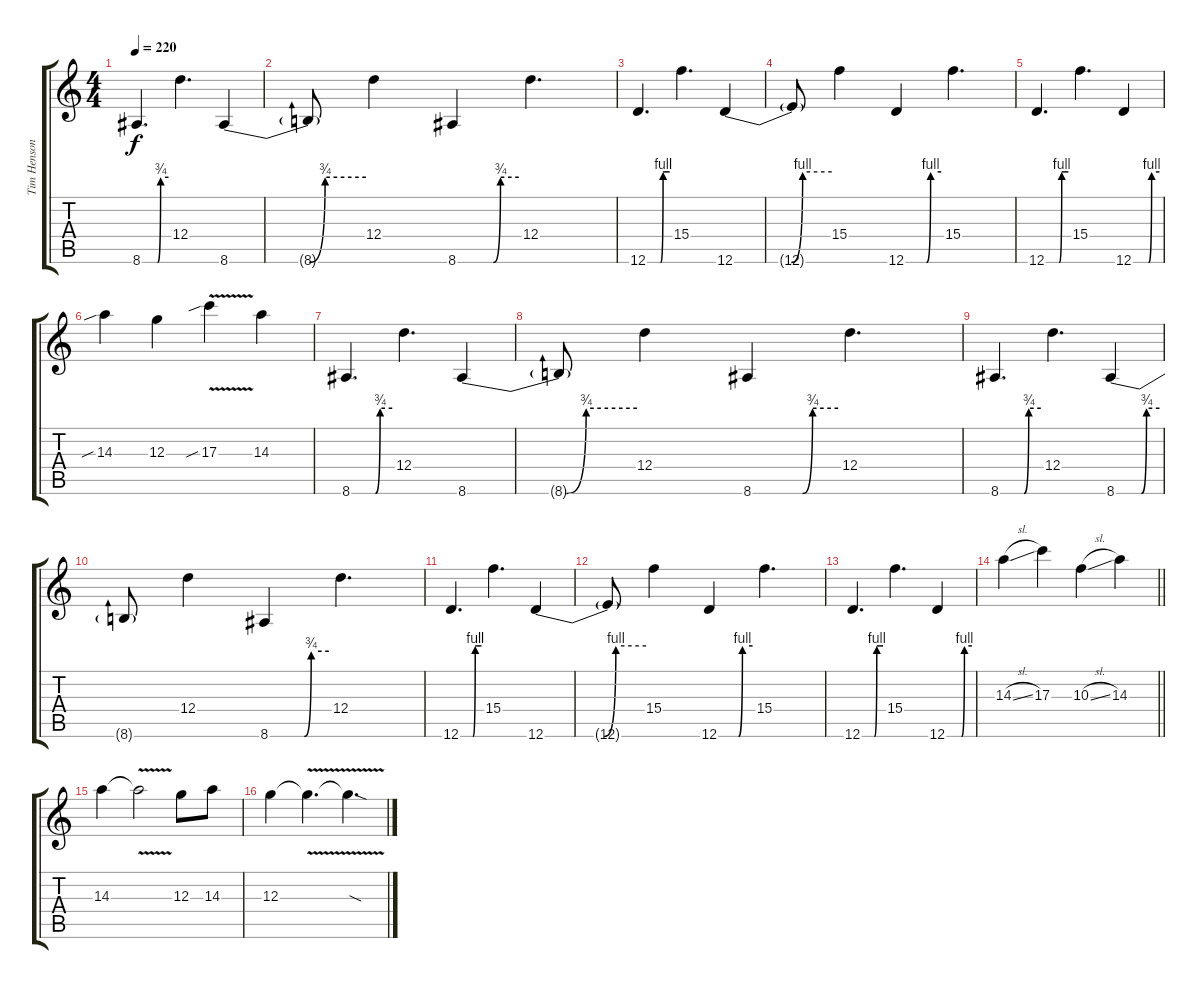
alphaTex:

\track ("Tim Henson" "Tim Henson") {instrument distortionguitar}
\staff {score tabs}
\tuning (E4 B3 G3 D3 A2 D2) {hide}
\ts (4 4)
\tempo 220
\clef g2
\ks c
8.6{be (custom 0 0 35 0 42 3 60 3)}.4{d dy f} 12.4.4{d} 8.6{be (custom 0 0 35 0 42 3 60 3)}.4 |
8.6{t}.8 12.4.4 8.6{be (custom 0 0 35 0 42 3 60 3)}.4 12.4.4{d} |
12.6{be (custom 0 0 35 0 42 4 60 4)}.4{d} 15.4.4{d} 12.6{be (custom 0 0 35 0 42 4 60 4)}.4 |
12.6{t}.8 15.4.4 12.6{be (custom 0 0 35 0 42 4 60 4)}.4 15.4.4{d} |
12.6{be (custom 0 0 35 0 42 4 60 4)}.4{d} 15.4.4{d} 12.6{be (custom 0 0 35 0 42 4 60 4)}.4 |
14.3{sib}.4 12.3.4 17.3{v sib}.4 14.3.4 |
8.6{be (custom 0 0 35 0 42 3 60 3)}.4{d} 12.4.4{d} 8.6{be (custom 0 0 35 0 42 3 60 3)}.4 |
8.6{t}.8 12.4.4 8.6{be (custom 0 0 35 0 42 3 60 3)}.4 12.4.4{d} |
8.6{be (custom 0 0 35 0 42 3 60 3)}.4{d} 12.4.4{d} 8.6{be (custom 0 0 35 0 42 3 60 3)}.4 |
8.6{t}.8 12.4.4 8.6{be (custom 0 0 35 0 42 3 60 3)}.4 12.4.4{d} |
12.6{be (custom 0 0 35 0 42 4 60 4)}.4{d} 15.4.4{d} 12.6{be (custom 0 0 35 0 42 4 60 4)}.4 |
12.6{t}.8 15.4.4 12.6{be (custom 0 0 35 0 42 4 60 4)}.4 15.4.4{d} |
12.6{be (custom 0 0 35 0 42 4 60 4)}.4{d} 15.4.4{d} 12.6{be (custom 0 0 35 0 42 4 60 4)}.4 |
\barLineRight lightlight
14.3{sl}.4 17.3.4 10.3{sl}.4 14.3.4 |
14.3.4{balance 16} 14.3{v t}.2 12.3.8 14.3.8 |
12.3.4 12.3{v t}.4{d} 12.3{sod t}.4{d}
